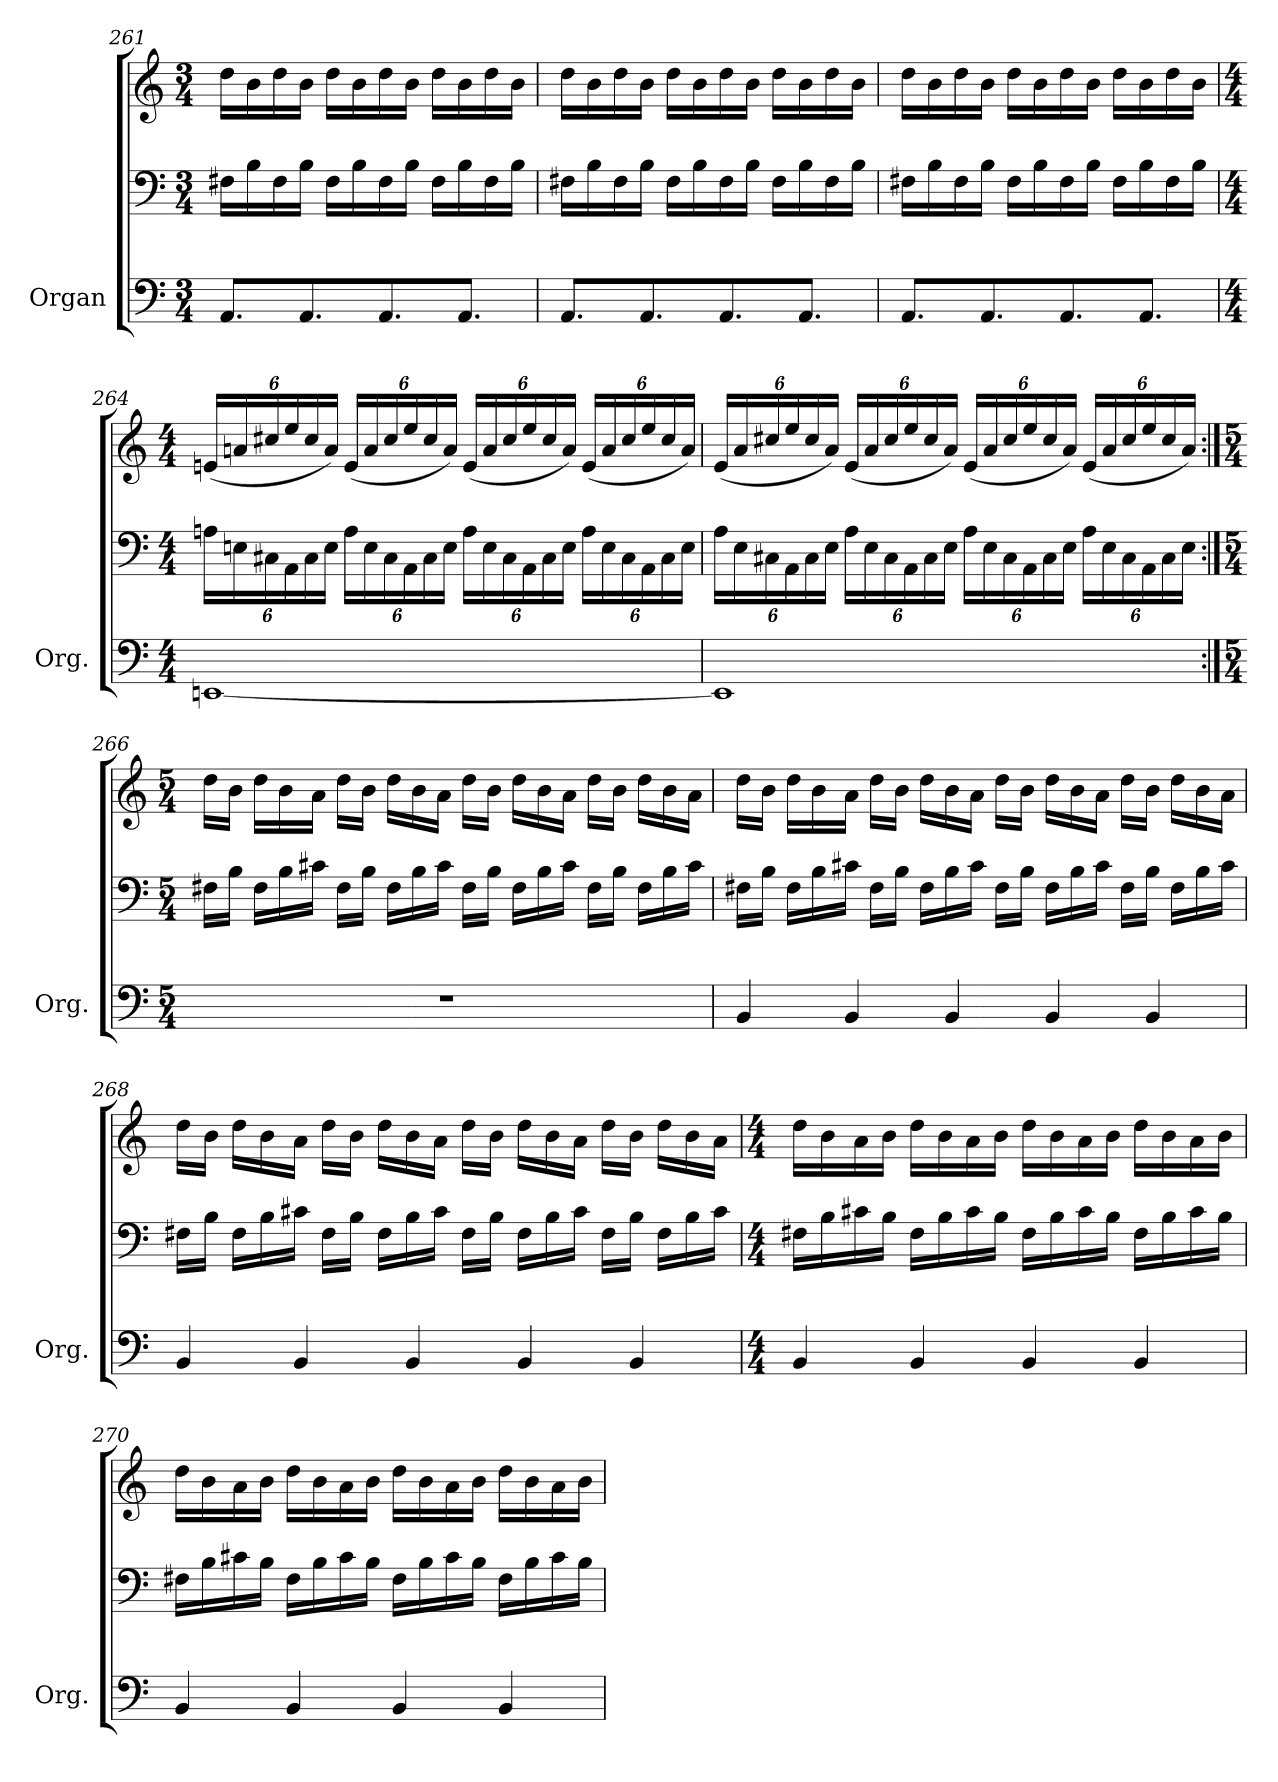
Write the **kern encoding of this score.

**kern	**kern	**kern
*part1	*part1	*part1
*staff3	*staff2	*staff1
*I"Organ	*	*
*I'Org.	*	*
*clefF4	*clefF4	*clefG2
*k[]	*k[]	*k[]
*M3/4	*M3/4	*M3/4
=261	=261	=261
8.AA/L	16F#X\LL	16dd\LL
.	16B\	16b\
.	16F#\	16dd\
8.AA/	16B\JJ	16b\JJ
.	16F#\LL	16dd\LL
.	16B\	16b\
8.AA/	16F#\	16dd\
.	16B\JJ	16b\JJ
.	16F#\LL	16dd\LL
8.AA/J	16B\	16b\
.	16F#\	16dd\
.	16B\JJ	16b\JJ
!!LO:LB:g=z
=262	=262	=262
8.AA/L	16F#X\LL	16dd\LL
.	16B\	16b\
.	16F#\	16dd\
8.AA/	16B\JJ	16b\JJ
.	16F#\LL	16dd\LL
.	16B\	16b\
8.AA/	16F#\	16dd\
.	16B\JJ	16b\JJ
.	16F#\LL	16dd\LL
8.AA/J	16B\	16b\
.	16F#\	16dd\
.	16B\JJ	16b\JJ
=263	=263	=263
8.AA/L	16F#X\LL	16dd\LL
.	16B\	16b\
.	16F#\	16dd\
8.AA/	16B\JJ	16b\JJ
.	16F#\LL	16dd\LL
.	16B\	16b\
8.AA/	16F#\	16dd\
.	16B\JJ	16b\JJ
.	16F#\LL	16dd\LL
8.AA/J	16B\	16b\
.	16F#\	16dd\
.	16B\JJ	16b\JJ
=264	=264	=264
*M4/4	*M4/4	*M4/4
*	*Xbrackettup	*Xbrackettup
[1EEn	24An\LL	(<24en/LL
.	24En\	24an/
.	24C#X\	24cc#X/
.	24AA\	24ee/
.	24C#\	24cc#/
.	24E\JJ	24a/JJ)
.	24A\LL	(<24e/LL
.	24E\	24a/
.	24C#\	24cc#/
.	24AA\	24ee/
.	24C#\	24cc#/
.	24E\JJ	24a/JJ)
.	24A\LL	(<24e/LL
.	24E\	24a/
.	24C#\	24cc#/
.	24AA\	24ee/
.	24C#\	24cc#/
.	24E\JJ	24a/JJ)
.	24A\LL	(<24e/LL
.	24E\	24a/
.	24C#\	24cc#/
.	24AA\	24ee/
.	24C#\	24cc#/
.	24E\JJ	24a/JJ)
=265	=265	=265
1EE]	24A\LL	(<24e/LL
.	24E\	24a/
.	24C#X\	24cc#X/
.	24AA\	24ee/
.	24C#\	24cc#/
.	24E\JJ	24a/JJ)
.	24A\LL	(<24e/LL
.	24E\	24a/
.	24C#\	24cc#/
.	24AA\	24ee/
.	24C#\	24cc#/
.	24E\JJ	24a/JJ)
.	24A\LL	(<24e/LL
.	24E\	24a/
.	24C#\	24cc#/
.	24AA\	24ee/
.	24C#\	24cc#/
.	24E\JJ	24a/JJ)
.	24A\LL	(<24e/LL
.	24E\	24a/
.	24C#\	24cc#/
.	24AA\	24ee/
.	24C#\	24cc#/
.	24E\JJ	24a/JJ)
!!LO:LB:g=z
=266:|!	=266:|!	=266:|!
*M5/4	*M5/4	*M5/4
4%5r	16F#X\LL	16dd\LL
.	16B\JJ	16b\JJ
.	16F#\LL	16dd\LL
.	16B\	16b\
.	16c#X\JJ	16a\JJ
.	16F#\LL	16dd\LL
.	16B\JJ	16b\JJ
.	16F#\LL	16dd\LL
.	16B\	16b\
.	16c#\JJ	16a\JJ
.	16F#\LL	16dd\LL
.	16B\JJ	16b\JJ
.	16F#\LL	16dd\LL
.	16B\	16b\
.	16c#\JJ	16a\JJ
.	16F#\LL	16dd\LL
.	16B\JJ	16b\JJ
.	16F#\LL	16dd\LL
.	16B\	16b\
.	16c#\JJ	16a\JJ
=267	=267	=267
4BB/	16F#X\LL	16dd\LL
.	16B\JJ	16b\JJ
.	16F#\LL	16dd\LL
.	16B\	16b\
4BB/	16c#X\JJ	16a\JJ
.	16F#\LL	16dd\LL
.	16B\JJ	16b\JJ
.	16F#\LL	16dd\LL
4BB/	16B\	16b\
.	16c#\JJ	16a\JJ
.	16F#\LL	16dd\LL
.	16B\JJ	16b\JJ
4BB/	16F#\LL	16dd\LL
.	16B\	16b\
.	16c#\JJ	16a\JJ
.	16F#\LL	16dd\LL
4BB/	16B\JJ	16b\JJ
.	16F#\LL	16dd\LL
.	16B\	16b\
.	16c#\JJ	16a\JJ
=268	=268	=268
4BB/	16F#X\LL	16dd\LL
.	16B\JJ	16b\JJ
.	16F#\LL	16dd\LL
.	16B\	16b\
4BB/	16c#X\JJ	16a\JJ
.	16F#\LL	16dd\LL
.	16B\JJ	16b\JJ
.	16F#\LL	16dd\LL
4BB/	16B\	16b\
.	16c#\JJ	16a\JJ
.	16F#\LL	16dd\LL
.	16B\JJ	16b\JJ
4BB/	16F#\LL	16dd\LL
.	16B\	16b\
.	16c#\JJ	16a\JJ
.	16F#\LL	16dd\LL
4BB/	16B\JJ	16b\JJ
.	16F#\LL	16dd\LL
.	16B\	16b\
.	16c#\JJ	16a\JJ
=269	=269	=269
*M4/4	*M4/4	*M4/4
4BB/	16F#X\LL	16dd\LL
.	16B\	16b\
.	16c#X\	16a\
.	16B\JJ	16b\JJ
4BB/	16F#\LL	16dd\LL
.	16B\	16b\
.	16c#\	16a\
.	16B\JJ	16b\JJ
4BB/	16F#\LL	16dd\LL
.	16B\	16b\
.	16c#\	16a\
.	16B\JJ	16b\JJ
4BB/	16F#\LL	16dd\LL
.	16B\	16b\
.	16c#\	16a\
.	16B\JJ	16b\JJ
!!LO:PB:g=z
=270	=270	=270
4BB/	16F#X\LL	16dd\LL
.	16B\	16b\
.	16c#X\	16a\
.	16B\JJ	16b\JJ
4BB/	16F#\LL	16dd\LL
.	16B\	16b\
.	16c#\	16a\
.	16B\JJ	16b\JJ
4BB/	16F#\LL	16dd\LL
.	16B\	16b\
.	16c#\	16a\
.	16B\JJ	16b\JJ
4BB/	16F#\LL	16dd\LL
.	16B\	16b\
.	16c#\	16a\
.	16B\JJ	16b\JJ
=	=	=
*-	*-	*-
